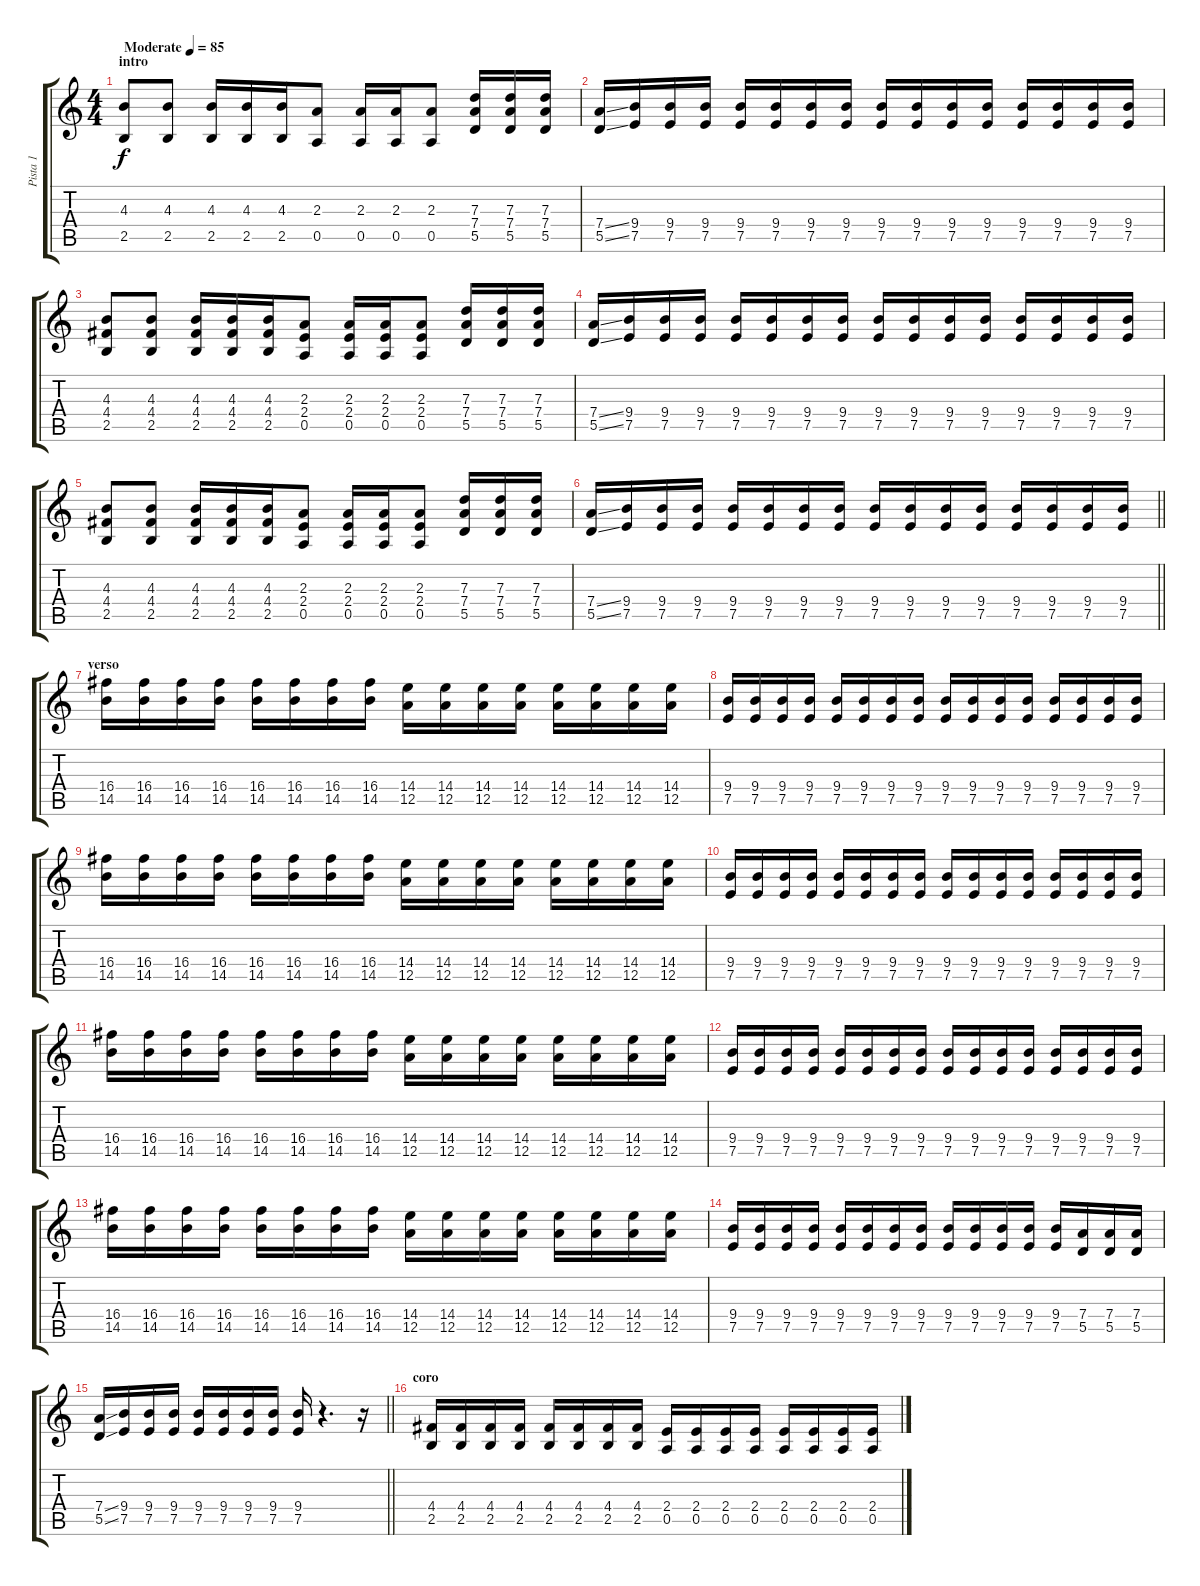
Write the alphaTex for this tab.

\track ("Pista 1" "Pista 1") {instrument overdrivenguitar}
\staff {score tabs}
\tuning (E4 B3 G3 D3 A2 E2) {hide}
\ts (4 4)
\section ("" "intro")
\tempo (85 "Moderate")
\clef g2
\ks c
(4.3 2.5).8{dy f instrument overdrivenguitar} (4.3 2.5).8 (4.3 2.5).16 (4.3 2.5).16 (4.3 2.5).16 (2.3 0.5).8 (2.3 0.5).16 (2.3 0.5).16 (2.3 0.5).8 (7.3 7.4 5.5).16 (7.3 7.4 5.5).16 (7.3 7.4 5.5).16 |
(7.4{ss} 5.5{ss}).16 (9.4 7.5).16 (9.4 7.5).16 (9.4 7.5).16 (9.4 7.5).16 (9.4 7.5).16 (9.4 7.5).16 (9.4 7.5).16 (9.4 7.5).16 (9.4 7.5).16 (9.4 7.5).16 (9.4 7.5).16 (9.4 7.5).16 (9.4 7.5).16 (9.4 7.5).16 (9.4 7.5).16 |
(4.3 4.4 2.5).8 (4.3 4.4 2.5).8 (4.3 4.4 2.5).16 (4.3 4.4 2.5).16 (4.3 4.4 2.5).16 (2.3 2.4 0.5).8 (2.3 2.4 0.5).16 (2.3 2.4 0.5).16 (2.3 2.4 0.5).8 (7.3 7.4 5.5).16 (7.3 7.4 5.5).16 (7.3 7.4 5.5).16 |
(7.4{ss} 5.5{ss}).16 (9.4 7.5).16 (9.4 7.5).16 (9.4 7.5).16 (9.4 7.5).16 (9.4 7.5).16 (9.4 7.5).16 (9.4 7.5).16 (9.4 7.5).16 (9.4 7.5).16 (9.4 7.5).16 (9.4 7.5).16 (9.4 7.5).16 (9.4 7.5).16 (9.4 7.5).16 (9.4 7.5).16 |
(4.3 4.4 2.5).8 (4.3 4.4 2.5).8 (4.3 4.4 2.5).16 (4.3 4.4 2.5).16 (4.3 4.4 2.5).16 (2.3 2.4 0.5).8 (2.3 2.4 0.5).16 (2.3 2.4 0.5).16 (2.3 2.4 0.5).8 (7.3 7.4 5.5).16 (7.3 7.4 5.5).16 (7.3 7.4 5.5).16 |
\barLineRight lightlight
(7.4{ss} 5.5{ss}).16 (9.4 7.5).16 (9.4 7.5).16 (9.4 7.5).16 (9.4 7.5).16 (9.4 7.5).16 (9.4 7.5).16 (9.4 7.5).16 (9.4 7.5).16 (9.4 7.5).16 (9.4 7.5).16 (9.4 7.5).16 (9.4 7.5).16 (9.4 7.5).16 (9.4 7.5).16 (9.4 7.5).16 |
\section ("" "verso")
(16.4 14.5).16 (16.4 14.5).16 (16.4 14.5).16 (16.4 14.5).16 (16.4 14.5).16 (16.4 14.5).16 (16.4 14.5).16 (16.4 14.5).16 (14.4 12.5).16 (14.4 12.5).16 (14.4 12.5).16 (14.4 12.5).16 (14.4 12.5).16 (14.4 12.5).16 (14.4 12.5).16 (14.4 12.5).16 |
(9.4 7.5).16 (9.4 7.5).16 (9.4 7.5).16 (9.4 7.5).16 (9.4 7.5).16 (9.4 7.5).16 (9.4 7.5).16 (9.4 7.5).16 (9.4 7.5).16 (9.4 7.5).16 (9.4 7.5).16 (9.4 7.5).16 (9.4 7.5).16 (9.4 7.5).16 (9.4 7.5).16 (9.4 7.5).16 |
(16.4 14.5).16 (16.4 14.5).16 (16.4 14.5).16 (16.4 14.5).16 (16.4 14.5).16 (16.4 14.5).16 (16.4 14.5).16 (16.4 14.5).16 (14.4 12.5).16 (14.4 12.5).16 (14.4 12.5).16 (14.4 12.5).16 (14.4 12.5).16 (14.4 12.5).16 (14.4 12.5).16 (14.4 12.5).16 |
(9.4 7.5).16 (9.4 7.5).16 (9.4 7.5).16 (9.4 7.5).16 (9.4 7.5).16 (9.4 7.5).16 (9.4 7.5).16 (9.4 7.5).16 (9.4 7.5).16 (9.4 7.5).16 (9.4 7.5).16 (9.4 7.5).16 (9.4 7.5).16 (9.4 7.5).16 (9.4 7.5).16 (9.4 7.5).16 |
(16.4 14.5).16 (16.4 14.5).16 (16.4 14.5).16 (16.4 14.5).16 (16.4 14.5).16 (16.4 14.5).16 (16.4 14.5).16 (16.4 14.5).16 (14.4 12.5).16 (14.4 12.5).16 (14.4 12.5).16 (14.4 12.5).16 (14.4 12.5).16 (14.4 12.5).16 (14.4 12.5).16 (14.4 12.5).16 |
(9.4 7.5).16 (9.4 7.5).16 (9.4 7.5).16 (9.4 7.5).16 (9.4 7.5).16 (9.4 7.5).16 (9.4 7.5).16 (9.4 7.5).16 (9.4 7.5).16 (9.4 7.5).16 (9.4 7.5).16 (9.4 7.5).16 (9.4 7.5).16 (9.4 7.5).16 (9.4 7.5).16 (9.4 7.5).16 |
(16.4 14.5).16 (16.4 14.5).16 (16.4 14.5).16 (16.4 14.5).16 (16.4 14.5).16 (16.4 14.5).16 (16.4 14.5).16 (16.4 14.5).16 (14.4 12.5).16 (14.4 12.5).16 (14.4 12.5).16 (14.4 12.5).16 (14.4 12.5).16 (14.4 12.5).16 (14.4 12.5).16 (14.4 12.5).16 |
(9.4 7.5).16 (9.4 7.5).16 (9.4 7.5).16 (9.4 7.5).16 (9.4 7.5).16 (9.4 7.5).16 (9.4 7.5).16 (9.4 7.5).16 (9.4 7.5).16 (9.4 7.5).16 (9.4 7.5).16 (9.4 7.5).16 (9.4 7.5).16 (7.4 5.5).16 (7.4 5.5).16 (7.4 5.5).16 |
\barLineRight lightlight
(7.4{ss} 5.5{ss}).16 (9.4 7.5).16 (9.4 7.5).16 (9.4 7.5).16 (9.4 7.5).16 (9.4 7.5).16 (9.4 7.5).16 (9.4 7.5).16 (9.4 7.5).16 r.4{d} r.16 |
\section ("" "coro")
(4.4 2.5).16 (4.4 2.5).16 (4.4 2.5).16 (4.4 2.5).16 (4.4 2.5).16 (4.4 2.5).16 (4.4 2.5).16 (4.4 2.5).16 (2.4 0.5).16 (2.4 0.5).16 (2.4 0.5).16 (2.4 0.5).16 (2.4 0.5).16 (2.4 0.5).16 (2.4 0.5).16 (2.4 0.5).16
